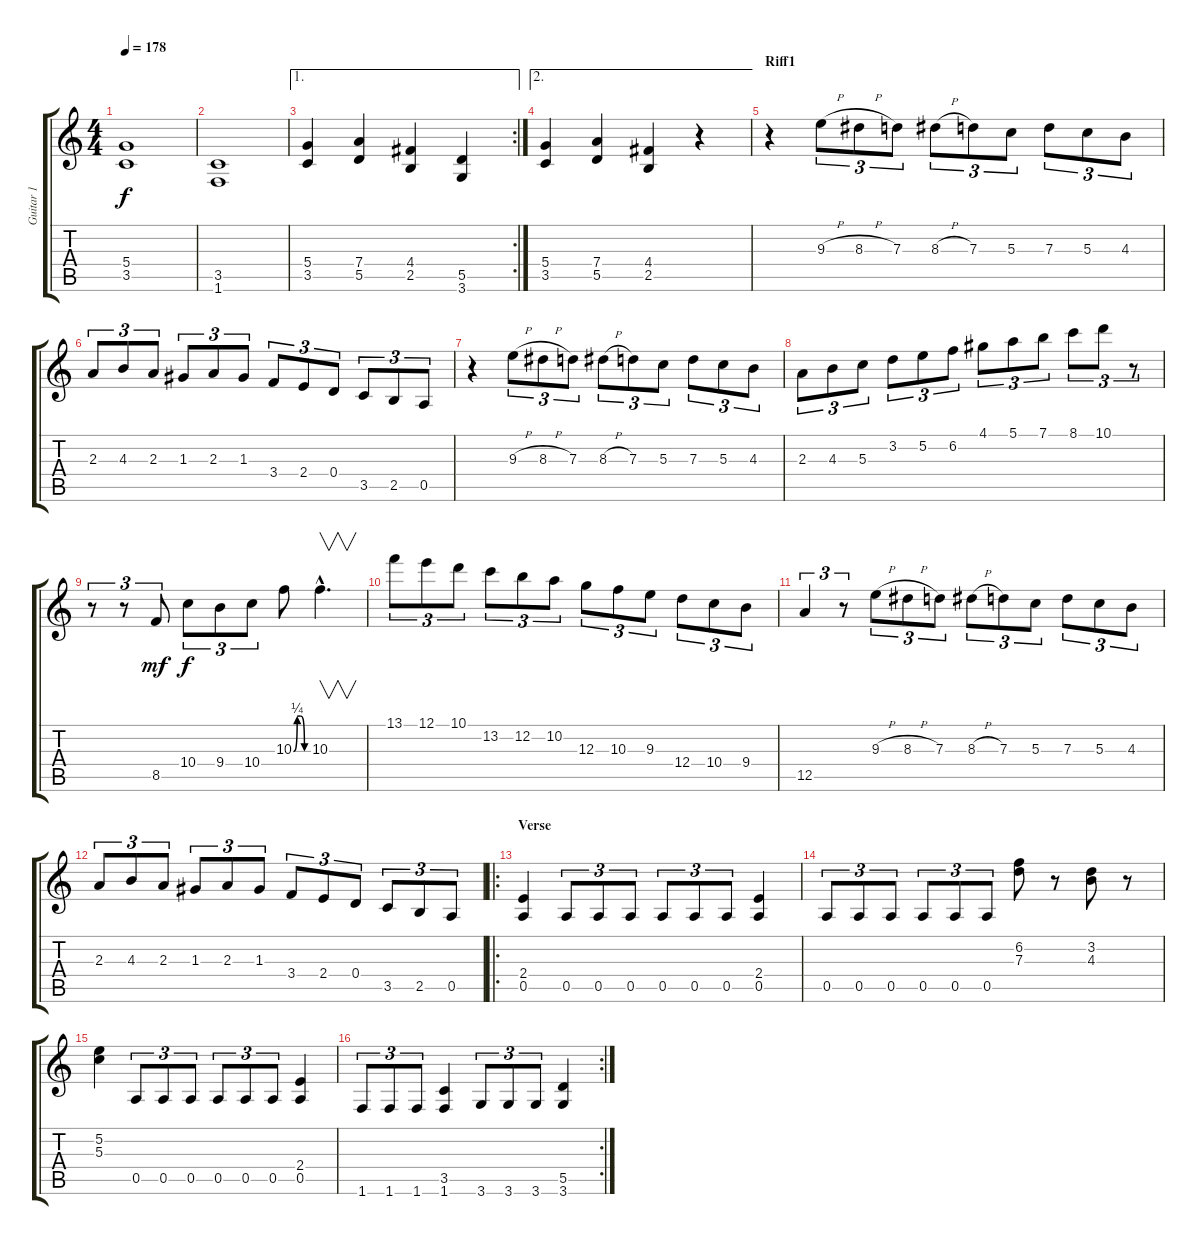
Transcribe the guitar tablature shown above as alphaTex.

\track ("Guitar 1" "Guitar 1") {instrument distortionguitar}
\staff {score tabs}
\tuning (E4 B3 G3 D3 A2 E2) {hide}
\ts (4 4)
\tempo 178
\clef g2
\ks c
(5.4 3.5).1{dy f} |
(3.5 1.6).1 |
\ae 1
\rc 2
(5.4 3.5).4 (7.4 5.5).4 (4.4 2.5).4 (5.5 3.6).4 |
\ae 2
(5.4 3.5).4 (7.4 5.5).4 (4.4 2.5).4 r.4 |
\section ("" "Riff1")
r.4 9.3{h}.8{tu (3 2)} 8.3{h}.8{tu (3 2)} 7.3.8{tu (3 2)} 8.3{h}.8{tu (3 2)} 7.3.8{tu (3 2)} 5.3.8{tu (3 2)} 7.3.8{tu (3 2)} 5.3.8{tu (3 2)} 4.3.8{tu (3 2)} |
2.3.8{tu (3 2)} 4.3.8{tu (3 2)} 2.3.8{tu (3 2)} 1.3.8{tu (3 2)} 2.3.8{tu (3 2)} 1.3.8{tu (3 2)} 3.4.8{tu (3 2)} 2.4.8{tu (3 2)} 0.4.8{tu (3 2)} 3.5.8{tu (3 2)} 2.5.8{tu (3 2)} 0.5.8{tu (3 2)} |
r.4 9.3{h}.8{tu (3 2)} 8.3{h}.8{tu (3 2)} 7.3.8{tu (3 2)} 8.3{h}.8{tu (3 2)} 7.3.8{tu (3 2)} 5.3.8{tu (3 2)} 7.3.8{tu (3 2)} 5.3.8{tu (3 2)} 4.3.8{tu (3 2)} |
2.3.8{tu (3 2)} 4.3.8{tu (3 2)} 5.3.8{tu (3 2)} 3.2.8{tu (3 2)} 5.2.8{tu (3 2)} 6.2.8{tu (3 2)} 4.1.8{tu (3 2)} 5.1.8{tu (3 2)} 7.1.8{tu (3 2)} 8.1.8{tu (3 2)} 10.1.8{tu (3 2)} r.8{tu (3 2)} |
r.8{tu (3 2)} r.8{tu (3 2)} 8.5.8{tu (3 2) dy mf} 10.4.8{tu (3 2) dy f} 9.4.8{tu (3 2)} 10.4.8{tu (3 2)} 10.3{be (custom 0 0 15 1 30 1 45 0 60 0)}.8 10.3{hac}.4{v d} |
13.1.8{tu (3 2)} 12.1.8{tu (3 2)} 10.1.8{tu (3 2)} 13.2.8{tu (3 2)} 12.2.8{tu (3 2)} 10.2.8{tu (3 2)} 12.3.8{tu (3 2)} 10.3.8{tu (3 2)} 9.3.8{tu (3 2)} 12.4.8{tu (3 2)} 10.4.8{tu (3 2)} 9.4.8{tu (3 2)} |
12.5.4{tu (3 2)} r.8{tu (3 2)} 9.3{h}.8{tu (3 2)} 8.3{h}.8{tu (3 2)} 7.3.8{tu (3 2)} 8.3{h}.8{tu (3 2)} 7.3.8{tu (3 2)} 5.3.8{tu (3 2)} 7.3.8{tu (3 2)} 5.3.8{tu (3 2)} 4.3.8{tu (3 2)} |
2.3.8{tu (3 2)} 4.3.8{tu (3 2)} 2.3.8{tu (3 2)} 1.3.8{tu (3 2)} 2.3.8{tu (3 2)} 1.3.8{tu (3 2)} 3.4.8{tu (3 2)} 2.4.8{tu (3 2)} 0.4.8{tu (3 2)} 3.5.8{tu (3 2)} 2.5.8{tu (3 2)} 0.5.8{tu (3 2)} |
\ro
\section ("" "Verse")
(2.4 0.5).4 0.5.8{tu (3 2)} 0.5.8{tu (3 2)} 0.5.8{tu (3 2)} 0.5.8{tu (3 2)} 0.5.8{tu (3 2)} 0.5.8{tu (3 2)} (2.4 0.5).4 |
0.5.8{tu (3 2)} 0.5.8{tu (3 2)} 0.5.8{tu (3 2)} 0.5.8{tu (3 2)} 0.5.8{tu (3 2)} 0.5.8{tu (3 2)} (6.2 7.3).8 r.8 (3.2 4.3).8 r.8 |
(5.2 5.3).4 0.5.8{tu (3 2)} 0.5.8{tu (3 2)} 0.5.8{tu (3 2)} 0.5.8{tu (3 2)} 0.5.8{tu (3 2)} 0.5.8{tu (3 2)} (2.4 0.5).4 |
\rc 2
1.6.8{tu (3 2)} 1.6.8{tu (3 2)} 1.6.8{tu (3 2)} (3.5 1.6).4 3.6.8{tu (3 2)} 3.6.8{tu (3 2)} 3.6.8{tu (3 2)} (5.5 3.6).4
